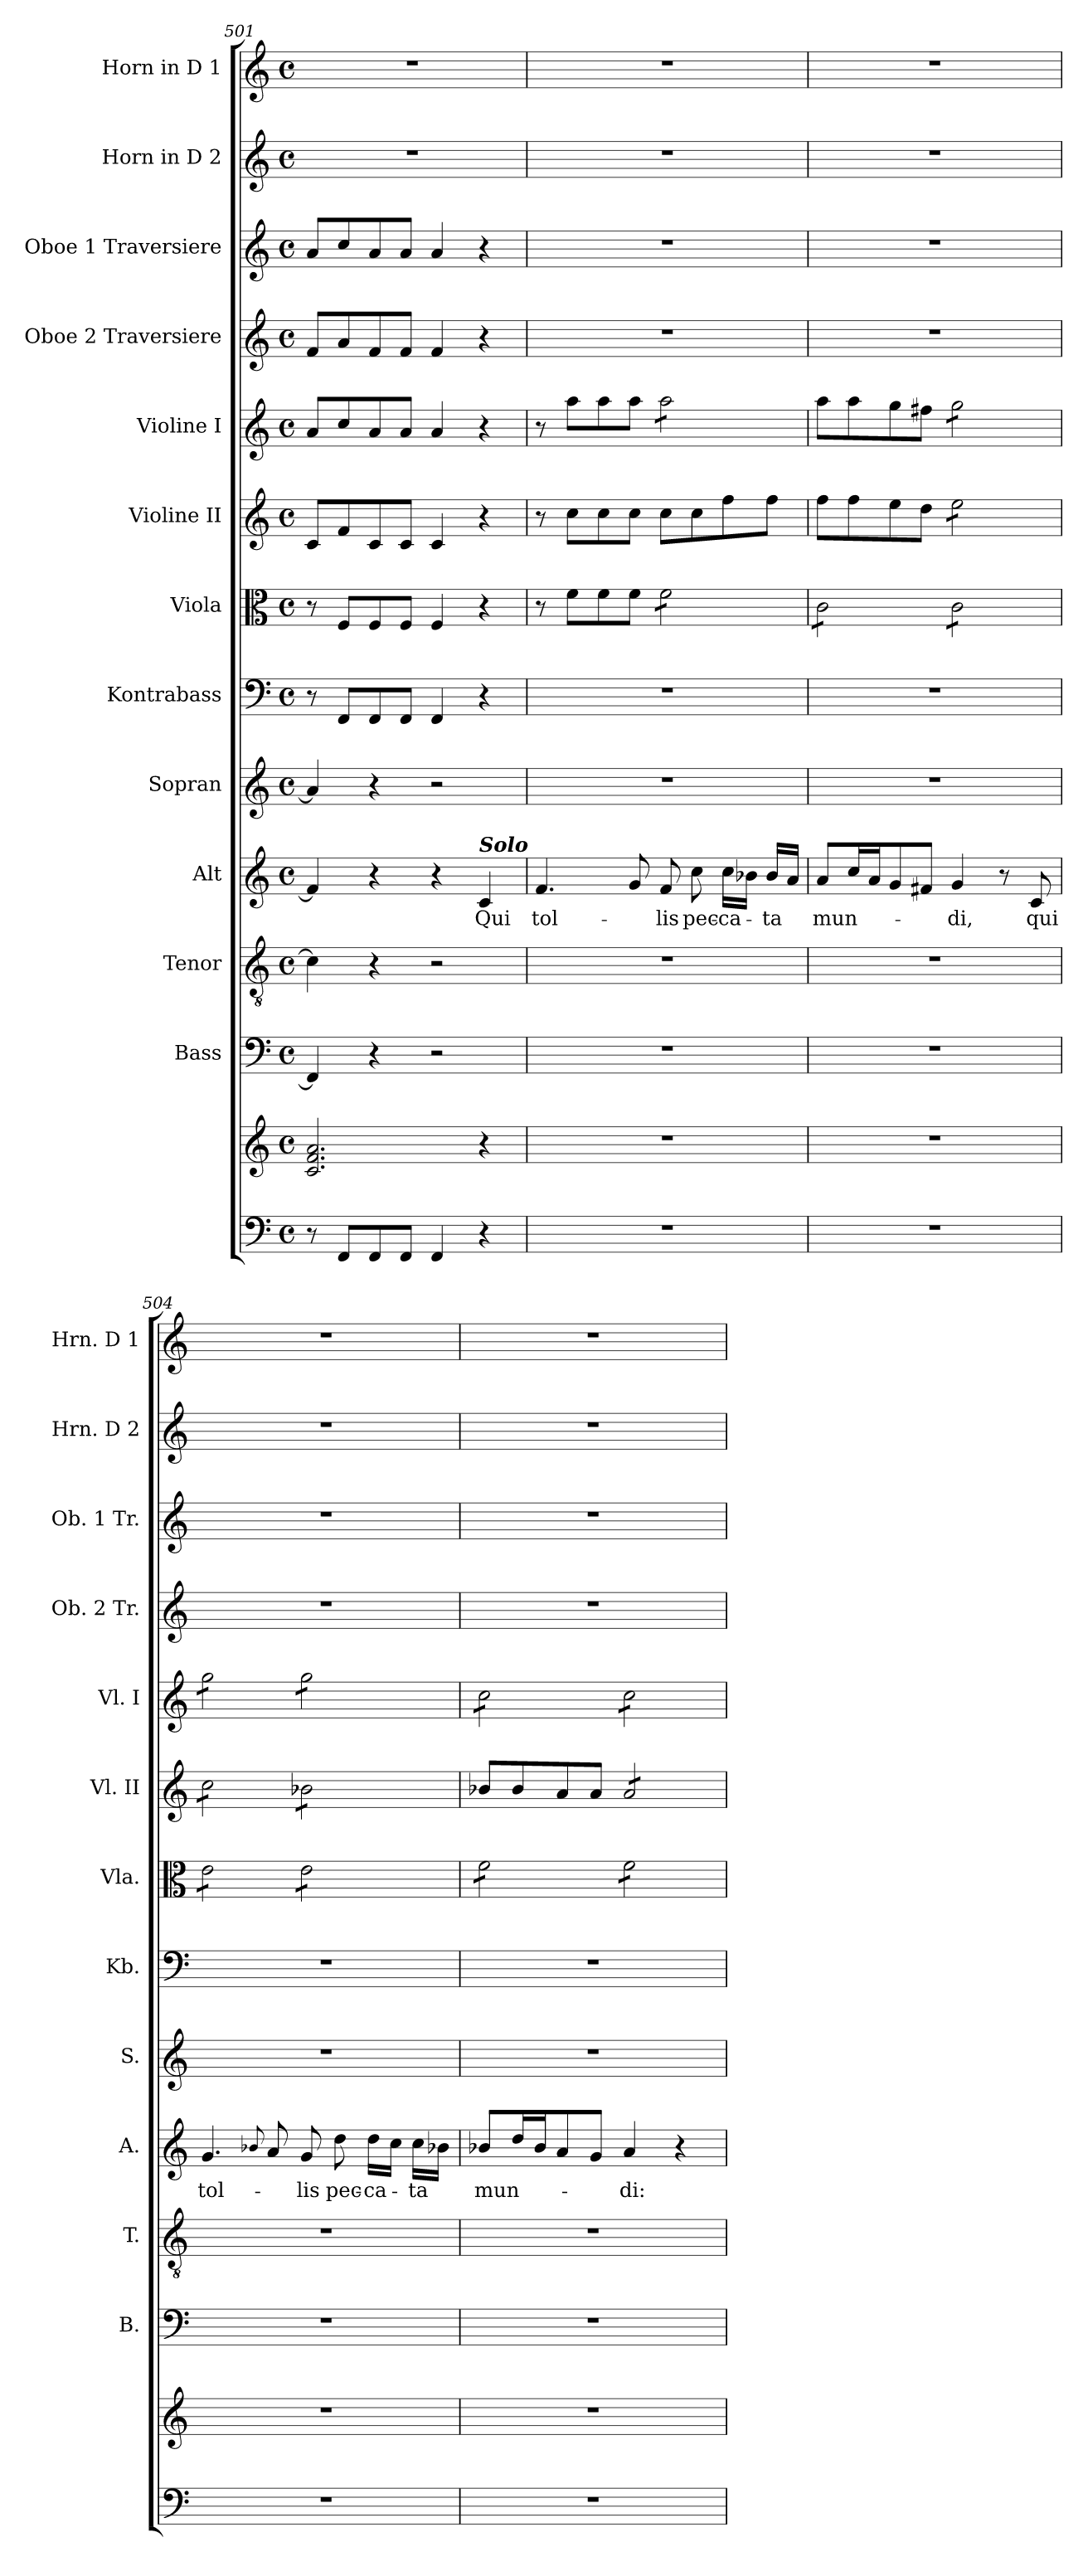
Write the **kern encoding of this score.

**kern	**kern	**kern	**kern	**kern	**text	**kern	**kern	**kern	**kern	**kern	**kern	**kern	**kern	**kern
*part13	*part13	*part12	*part11	*part10	*part10	*part9	*part8	*part7	*part6	*part5	*part4	*part3	*part2	*part1
*staff14	*staff13	*staff12	*staff11	*staff10	*staff10	*staff9	*staff8	*staff7	*staff6	*staff5	*staff4	*staff3	*staff2	*staff1
*	*	*I"Bass	*I"Tenor	*I"Alt	*	*I"Sopran	*I"Kontrabass	*I"Viola	*I"Violine II	*I"Violine I	*I"Oboe 2 Traversiere	*I"Oboe 1 Traversiere	*I"Horn in D 2	*I"Horn in D 1
*	*	*I'B.	*I'T.	*I'A.	*	*I'S.	*I'Kb.	*I'Vla.	*I'Vl. II	*I'Vl. I	*I'Ob. 2 Tr.	*I'Ob. 1 Tr.	*I'Hrn. D 2	*I'Hrn. D 1
*clefF4	*clefG2	*clefF4	*clefGv2	*clefG2	*	*clefG2	*clefF4	*clefC3	*clefG2	*clefG2	*clefG2	*clefG2	*clefG2	*clefG2
*	*	*	*	*	*	*	*ITrd7c12	*	*	*	*	*	*ITrd7c12	*ITrd7c12
*k[]	*k[]	*k[]	*k[]	*k[]	*	*k[]	*k[]	*k[]	*k[]	*k[]	*k[]	*k[]	*k[]	*k[]
*C:	*C:	*C:	*C:	*C:	*	*C:	*C:	*C:	*C:	*C:	*C:	*C:	*C:	*C:
*M4/4	*M4/4	*M4/4	*M4/4	*M4/4	*	*M4/4	*M4/4	*M4/4	*M4/4	*M4/4	*M4/4	*M4/4	*M4/4	*M4/4
*met(c)	*met(c)	*met(c)	*met(c)	*met(c)	*	*met(c)	*met(c)	*met(c)	*met(c)	*met(c)	*met(c)	*met(c)	*met(c)	*met(c)
=501	=501	=501	=501	=501	=501	=501	=501	=501	=501	=501	=501	=501	=501	=501
8r	2.c/ 2.f/ 2.a/	4FF/]	4c\]	4f/]	.	4a/]	8r	8r	8c/L	8a/L	8f/L	8a/L	1r	1r
8FF/L	.	.	.	.	.	.	8FFF/L	8F/L	8f/	8cc/	8a/	8cc/	.	.
8FF/	.	4r	4r	4r	.	4r	8FFF/	8F/	8c/	8a/	8f/	8a/	.	.
8FF/J	.	.	.	.	.	.	8FFF/J	8F/J	8c/J	8a/J	8f/J	8a/J	.	.
4FF/	.	2r	2r	4r	.	2r	4FFF/	4F/	4c/	4a/	4f/	4a/	.	.
!	!	!	!	!LO:TX:a:Bi:t=Solo	!	!	!	!	!	!	!	!	!	!
!	!	!	!	!	!LO:LY:b	!	!	!	!	!	!	!	!	!
4r	4r	.	.	4c/	Qui	.	4r	4r	4r	4r	4r	4r	.	.
!!LO:PB:g=z
=502	=502	=502	=502	=502	=502	=502	=502	=502	=502	=502	=502	=502	=502	=502
!	!	!	!	!	!LO:LY:b	!	!	!	!	!	!	!	!	!
1r	1r	1r	1r	4.f/	tol-	1r	1r	8r	8r	8r	1r	1r	1r	1r
.	.	.	.	.	.	.	.	8f\L	8cc\L	8aa\L	.	.	.	.
.	.	.	.	.	.	.	.	8f\	8cc\	8aa\	.	.	.	.
.	.	.	.	8g/	.	.	.	8f\J	8cc\J	8aa\J	.	.	.	.
!	!	!	!	!	!LO:LY:b	!	!	!	!	!	!	!	!	!
*	*	*	*	*	*	*	*	*tremolo	*	*	*	*	*	*
*	*	*	*	*	*	*	*	*	*	*tremolo	*	*	*	*
.	.	.	.	8f/	-lis	.	.	8f\L	8cc\L	8aa\L	.	.	.	.
!	!	!	!	!	!LO:LY:b	!	!	!	!	!	!	!	!	!
.	.	.	.	8cc\	pec-	.	.	8f\	8cc\	8aa\	.	.	.	.
!	!	!	!	!	!LO:LY:b	!	!	!	!	!	!	!	!	!
.	.	.	.	16cc\LL	-ca-	.	.	8f\	8ff\	8aa\	.	.	.	.
.	.	.	.	16b-X\JJ	.	.	.	.	.	.	.	.	.	.
!	!	!	!	!	!LO:LY:b	!	!	!	!	!	!	!	!	!
.	.	.	.	16b-/LL	-ta	.	.	8f\J	8ff\J	8aa\J	.	.	.	.
*	*	*	*	*	*	*	*	*	*	*Xtremolo	*	*	*	*
.	.	.	.	16a/JJ	.	.	.	.	.	.	.	.	.	.
=503	=503	=503	=503	=503	=503	=503	=503	=503	=503	=503	=503	=503	=503	=503
!	!	!	!	!	!LO:LY:b	!	!	!	!	!	!	!	!	!
1r	1r	1r	1r	8a/L	mun-	1r	1r	8c\L	8ff\L	8aa\L	1r	1r	1r	1r
.	.	.	.	16cc/L	.	.	.	8c\	8ff\	8aa\	.	.	.	.
.	.	.	.	16a/J	.	.	.	.	.	.	.	.	.	.
.	.	.	.	8g/	.	.	.	8c\	8ee\	8gg\	.	.	.	.
.	.	.	.	8f#X/J	.	.	.	8c\J	8dd\J	8ff#X\J	.	.	.	.
!	!	!	!	!	!LO:LY:b	!	!	!	!	!	!	!	!	!
*	*	*	*	*	*	*	*	*	*tremolo	*	*	*	*	*
*	*	*	*	*	*	*	*	*	*	*tremolo	*	*	*	*
.	.	.	.	4g/	-di,	.	.	8c\L	8ee\L	8gg\L	.	.	.	.
.	.	.	.	.	.	.	.	8c\	8ee\	8gg\	.	.	.	.
.	.	.	.	8r	.	.	.	8c\	8ee\	8gg\	.	.	.	.
!	!	!	!	!	!LO:LY:b	!	!	!	!	!	!	!	!	!
.	.	.	.	8c/	qui	.	.	8c\J	8ee\J	8gg\J	.	.	.	.
=504	=504	=504	=504	=504	=504	=504	=504	=504	=504	=504	=504	=504	=504	=504
!	!	!	!	!	!LO:LY:b	!	!	!	!	!	!	!	!	!
1r	1r	1r	1r	4.g/	tol-	1r	1r	8e\L	8cc\L	8gg\L	1r	1r	1r	1r
.	.	.	.	.	.	.	.	8e\	8cc\	8gg\	.	.	.	.
.	.	.	.	.	.	.	.	8e\	8cc\	8gg\	.	.	.	.
.	.	.	.	8qqb-X/	.	.	.	.	.	.	.	.	.	.
.	.	.	.	8a/	.	.	.	8e\J	8cc\J	8gg\J	.	.	.	.
!	!	!	!	!	!LO:LY:b	!	!	!	!	!	!	!	!	!
.	.	.	.	8g/	-lis	.	.	8e\L	8b-X\L	8gg\L	.	.	.	.
!	!	!	!	!	!LO:LY:b	!	!	!	!	!	!	!	!	!
.	.	.	.	8dd\	pec-	.	.	8e\	8b-X\	8gg\	.	.	.	.
!	!	!	!	!	!LO:LY:b	!	!	!	!	!	!	!	!	!
.	.	.	.	16dd\LL	-ca-	.	.	8e\	8b-X\	8gg\	.	.	.	.
.	.	.	.	16cc\JJ	.	.	.	.	.	.	.	.	.	.
!	!	!	!	!	!LO:LY:b	!	!	!	!	!	!	!	!	!
.	.	.	.	16cc\LL	-ta	.	.	8e\J	8b-X\J	8gg\J	.	.	.	.
*	*	*	*	*	*	*	*	*	*Xtremolo	*	*	*	*	*
.	.	.	.	16b-\JJ	.	.	.	.	.	.	.	.	.	.
=505	=505	=505	=505	=505	=505	=505	=505	=505	=505	=505	=505	=505	=505	=505
!	!	!	!	!	!LO:LY:b	!	!	!	!	!	!	!	!	!
1r	1r	1r	1r	8b-X/L	mun-	1r	1r	8f\L	8b-X/L	8cc\L	1r	1r	1r	1r
.	.	.	.	16dd/L	.	.	.	8f\	8b-/	8cc\	.	.	.	.
.	.	.	.	16b-/J	.	.	.	.	.	.	.	.	.	.
.	.	.	.	8a/	.	.	.	8f\	8a/	8cc\	.	.	.	.
.	.	.	.	8g/J	.	.	.	8f\J	8a/J	8cc\J	.	.	.	.
!	!	!	!	!	!LO:LY:b	!	!	!	!	!	!	!	!	!
*	*	*	*	*	*	*	*	*	*tremolo	*	*	*	*	*
.	.	.	.	4a/	-di:	.	.	8f\L	8a/L	8cc\L	.	.	.	.
.	.	.	.	.	.	.	.	8f\	8a/	8cc\	.	.	.	.
.	.	.	.	4r	.	.	.	8f\	8a/	8cc\	.	.	.	.
.	.	.	.	.	.	.	.	8f\J	8a/J	8cc\J	.	.	.	.
*	*	*	*	*	*	*	*	*	*	*Xtremolo	*	*	*	*
*	*	*	*	*	*	*	*	*	*Xtremolo	*	*	*	*	*
*	*	*	*	*	*	*	*	*Xtremolo	*	*	*	*	*	*
=	=	=	=	=	=	=	=	=	=	=	=	=	=	=
*-	*-	*-	*-	*-	*-	*-	*-	*-	*-	*-	*-	*-	*-	*-
